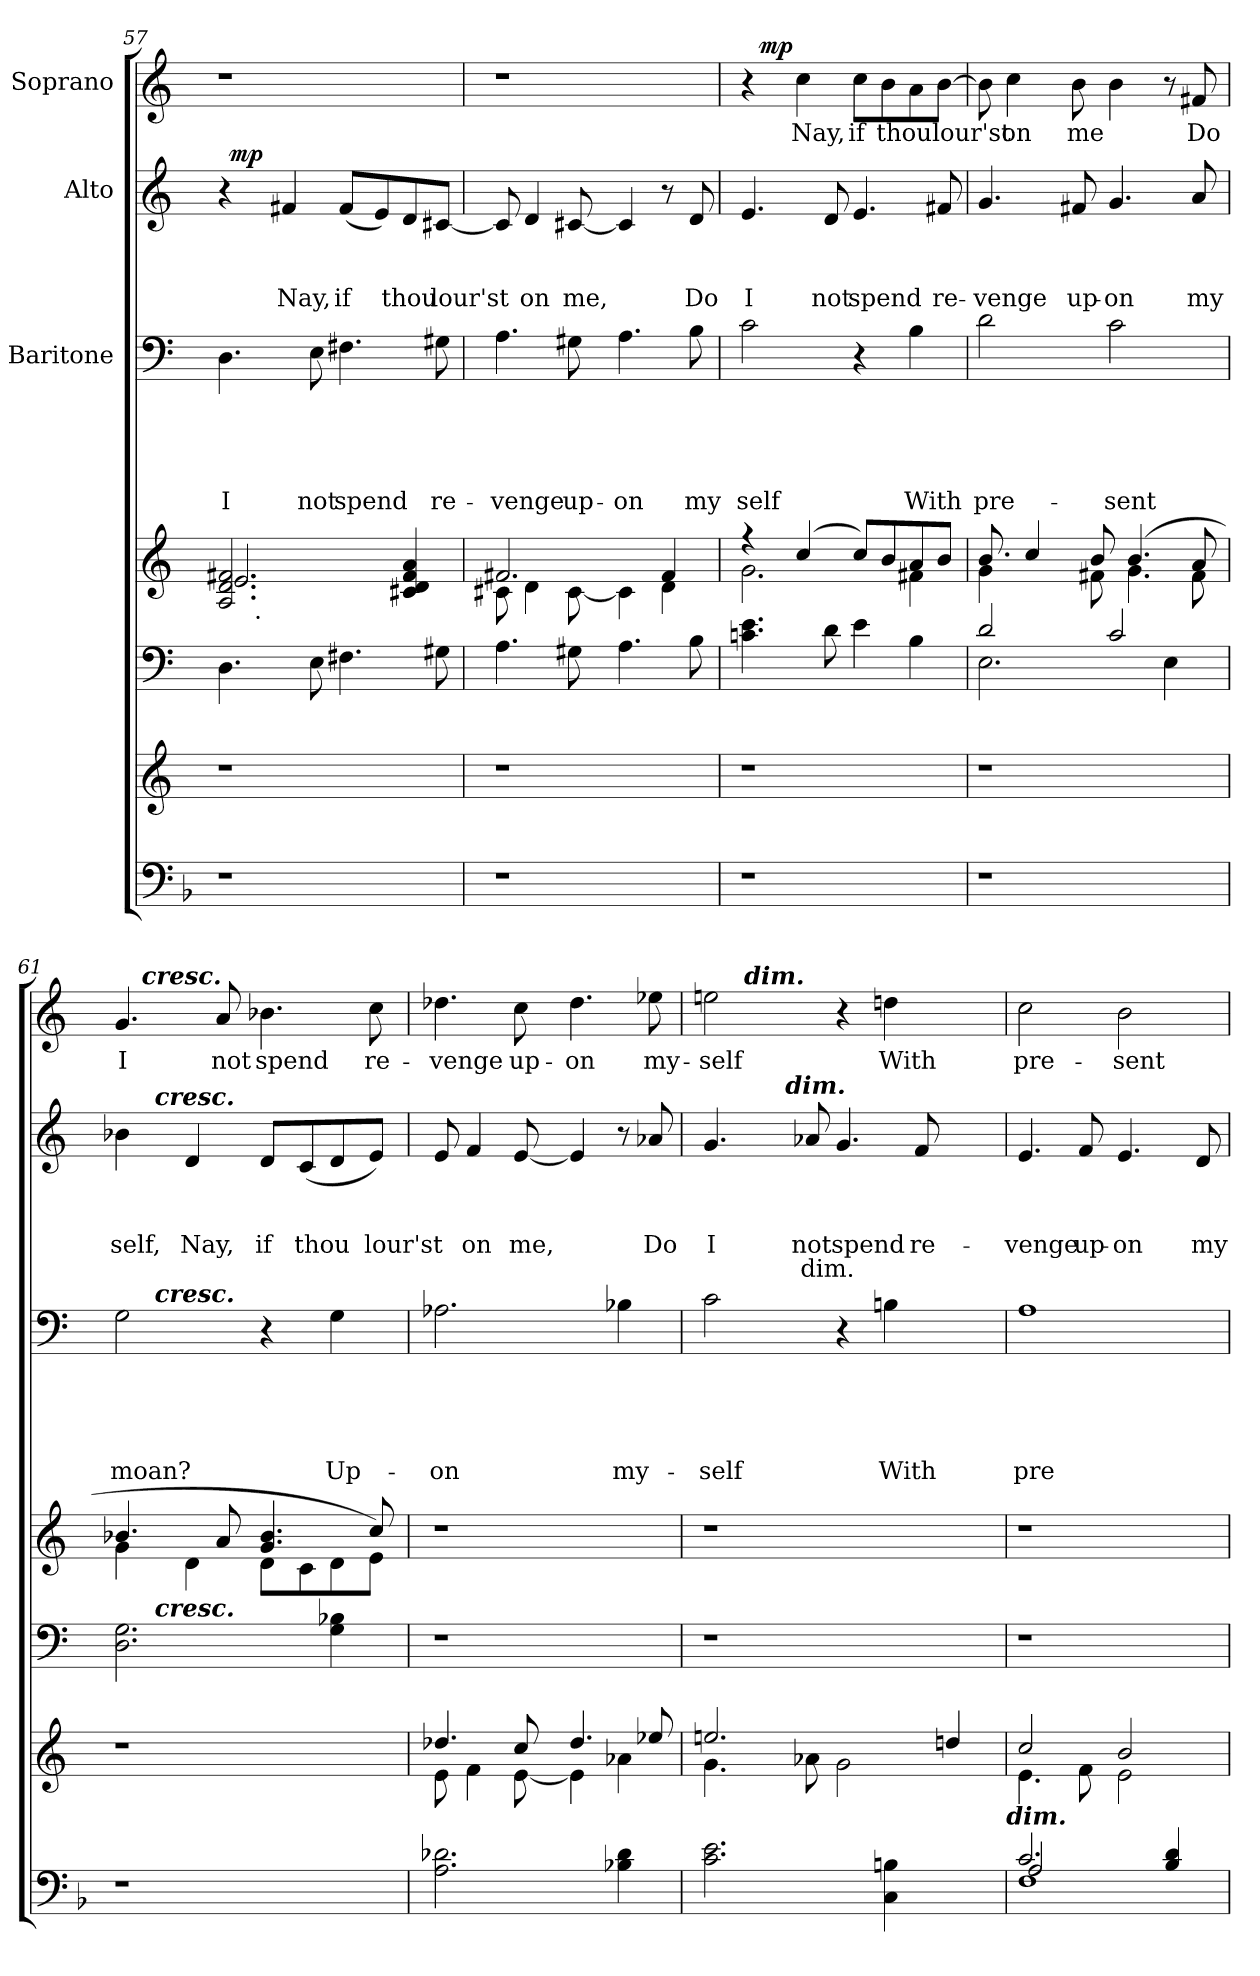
**kern	**kern	**kern	**kern	**kern	**text	**text	**text	**text	**text	**kern	**text	**text	**text	**text	**dynam	**kern	**text	**dynam
*part6	*part5	*part4	*part4	*part3	*part3	*part3	*part3	*part3	*part3	*part2	*part2	*part2	*part2	*part2	*part2	*part1	*part1	*part1
*staff7	*staff6	*staff5	*staff4	*staff3	*staff3	*staff3	*staff3	*staff3	*staff3	*staff2	*staff2	*staff2	*staff2	*staff2	*staff2	*staff1	*staff1	*staff1
*	*	*	*	*I"Baritone	*	*	*	*	*	*I"Alto	*	*	*	*	*	*I"Soprano	*	*
!!LO:PB:g=z
*clefF4	*clefG2	*clefF4	*clefG2	*clefF4	*	*	*	*	*	*clefG2	*	*	*	*	*	*clefG2	*	*
*k[b-]	*k[]	*k[]	*k[]	*k[]	*	*	*	*	*	*k[]	*	*	*	*	*	*k[]	*	*
*F:	*C:	*C:	*C:	*C:	*	*	*	*	*	*C:	*	*	*	*	*	*C:	*	*
=57	=57	=57	=57	=57	=57	=57	=57	=57	=57	=57	=57	=57	=57	=57	=57	=57	=57	=57
*	*	*	*^	*	*	*	*	*	*	*	*	*	*	*	*	*	*	*
*	*	*	*	*^	*	*	*	*	*	*	*	*	*	*	*	*	*	*	*
!	!	!	!	!	!	!	!	!	!	!	!LO:LY:b:rj	!	!	!	!	!	!	!	!	!
*	*	*	*	*	*	*	*	*	*	*	*	*^	*	*	*	*	*	*	*	*
1r	1r	4.D\	8ryy	2.A/ 2.d/ 2.f#X/	2.e/	4.D\	.	.	.	.	I	4r	32ryy	.	.	.	.	.	1r	.	.
!	!	!	!	!	!	!	!	!	!	!	!	!	!	!	!	!	!	!LO:DY:a	!	!	!
.	.	.	.	.	.	.	.	.	.	.	.	.	2ryy	.	.	.	.	mp	.	.	.
!	!	!	!LO:TX:b:t=.	!	!	!	!	!	!	!	!	!	!	!	!	!	!	!	!	!	!
.	.	.	2..ryy	.	.	.	.	.	.	.	.	.	.	.	.	.	.	.	.	.	.
!	!	!	!	!	!	!	!	!	!	!	!	!	!	!	!	!LO:LY:b	!	!	!	!	!
.	.	.	.	.	.	.	.	.	.	.	.	4f#X/	.	.	.	Nay,	.	.	.	.	.
!	!	!	!	!	!	!	!	!	!	!	!LO:LY:b	!	!	!	!	!	!	!	!	!	!
.	.	8E\	.	.	.	8E\	.	.	.	.	not	.	.	.	.	.	.	.	.	.	.
!	!	!	!	!	!	!	!	!	!	!	!LO:LY:b	!	!	!	!	!LO:LY:b	!	!	!	!	!
.	.	4.F#X\	.	.	.	4.F#X\	.	.	.	.	spend	(>8f#/L	.	.	.	if	.	.	.	.	.
.	.	.	.	.	.	.	.	.	.	.	.	.	4...ryy	.	.	.	.	.	.	.	.
.	.	.	.	.	.	.	.	.	.	.	.	8e/)	.	.	.	.	.	.	.	.	.
!	!	!	!	!	!	!	!	!	!	!	!	!	!	!	!	!LO:LY:b	!	!	!	!	!
.	.	.	.	4ryy	4c#X/ 4d/ 4f#/ 4a/	.	.	.	.	.	.	8d/	.	.	.	thou	.	.	.	.	.
!	!	!	!	!	!	!	!	!	!	!	!LO:LY:b	!	!	!	!	!LO:LY:b	!	!	!	!	!
.	.	8G#X\	.	.	.	8G#X\	.	.	.	.	re-	[<8c#X/J	.	.	.	lour'st	.	.	.	.	.
*	*	*	*	*v	*v	*	*	*	*	*	*	*	*	*	*	*	*	*	*	*	*
=58	=58	=58	=58	=58	=58	=58	=58	=58	=58	=58	=58	=58	=58	=58	=58	=58	=58	=58	=58	=58
!	!	!	!	!	!	!	!	!	!	!LO:LY:b	!	!	!	!	!	!	!	!	!	!
*	*	*	*	*	*	*	*	*	*	*	*v	*v	*	*	*	*	*	*	*	*
1r	1r	4.A\	2.f#X/	8c#X\	4.A\	.	.	.	.	-venge	8c#/]	.	.	.	.	.	1r	.	.
!	!	!	!	!	!	!	!	!	!	!	!	!	!	!LO:LY:b	!	!	!	!	!
.	.	.	.	4d\	.	.	.	.	.	.	4d/	.	.	on	.	.	.	.	.
!	!	!	!	!	!	!	!	!	!	!LO:LY:b	!	!	!	!LO:LY:b	!	!	!	!	!
.	.	8G#X\	.	[<8c#\	8G#X\	.	.	.	.	up-	[<8c#X/	.	.	me,	.	.	.	.	.
!	!	!	!	!	!	!	!	!	!	!LO:LY:b	!	!	!	!	!	!	!	!	!
.	.	4.A\	.	4c#\]	4.A\	.	.	.	.	-on	4c#/]	.	.	.	.	.	.	.	.
.	.	.	4f#/	4d\	.	.	.	.	.	.	8r	.	.	.	.	.	.	.	.
!	!	!	!	!	!	!	!	!	!	!LO:LY:b	!	!	!	!LO:LY:b	!	!	!	!	!
.	.	8B\	.	.	8B\	.	.	.	.	my	8d/	.	.	Do	.	.	.	.	.
=59	=59	=59	=59	=59	=59	=59	=59	=59	=59	=59	=59	=59	=59	=59	=59	=59	=59	=59	=59
!	!	!	!	!	!	!	!	!	!	!LO:LY:b	!	!	!	!LO:LY:b:rj	!	!	!	!	!
*	*	*	*	*	*	*	*	*	*	*	*	*	*	*	*	*	*^	*	*
1r	1r	4.cn\ 4.e\	4rff	2.g\	2c\	.	.	.	.	self	4.e/	.	.	I	.	.	4r	16ryy	.	.
!	!	!	!	!	!	!	!	!	!	!	!	!	!	!	!	!	!	!	!	!LO:DY:a
.	.	.	.	.	.	.	.	.	.	.	.	.	.	.	.	.	.	2...ryy	.	mp
!	!	!	!	!	!	!	!	!	!	!	!	!	!	!	!	!	!	!	!LO:LY:b	!
.	.	.	(4cc/	.	.	.	.	.	.	.	.	.	.	.	.	.	4cc\	.	Nay,	.
!	!	!	!	!	!	!	!	!	!	!	!	!	!	!LO:LY:b	!	!	!	!	!	!
.	.	8d\	.	.	.	.	.	.	.	.	8d/	.	.	not	.	.	.	.	.	.
!	!	!	!	!	!	!	!	!	!	!	!	!	!	!LO:LY:b	!	!	!	!	!LO:LY:b	!
.	.	4e\	8cc/L)	.	4r	.	.	.	.	.	4.e/	.	.	spend	.	.	8cc\L	.	if	.
!	!	!	!	!	!	!	!	!	!	!	!	!	!	!	!	!	!	!	!LO:LY:b	!
.	.	.	8b/	.	.	.	.	.	.	.	.	.	.	.	.	.	8b\	.	thou	.
!	!	!	!	!	!	!	!	!	!	!LO:LY:b	!	!	!	!	!	!	!	!	!	!
.	.	4B\	8a/	4f#X\	4B\	.	.	.	.	With	.	.	.	.	.	.	8a\	.	.	.
!	!	!	!	!	!	!	!	!	!	!	!	!	!	!LO:LY:b	!	!	!	!	!LO:LY:b	!
.	.	.	8b/J	.	.	.	.	.	.	.	8f#X/	.	.	re-	.	.	[>8b\J	.	lour'st	.
=60	=60	=60	=60	=60	=60	=60	=60	=60	=60	=60	=60	=60	=60	=60	=60	=60	=60	=60	=60	=60
*	*	*^	*^	*^	*	*	*	*	*	*	*	*	*	*	*	*	*	*	*	*
!	!	!	!	!	!	!	!	!	!	!	!	!	!LO:LY:b	!	!	!	!LO:LY:b	!	!	!	!	!	!
*	*	*	*	*	*	*	*	*	*	*	*	*	*	*	*	*	*	*	*	*v	*v	*	*
1r	1r	2.E\	2d/	4g\	8.b/	4..ryy	2..ryy	2d\	.	.	.	.	pre-	4.g/	.	.	-venge	.	.	8b\]	.	.
!	!	!	!	!	!	!	!	!	!	!	!	!	!	!	!	!	!	!	!	!	!LO:LY:b	!
.	.	.	.	.	.	.	.	.	.	.	.	.	.	.	.	.	.	.	.	4cc\	on	.
.	.	.	.	.	4cc/	.	.	.	.	.	.	.	.	.	.	.	.	.	.	.	.	.
.	.	.	.	2ryy	.	.	.	.	.	.	.	.	.	.	.	.	.	.	.	.	.	.
!	!	!	!	!	!	!	!	!	!	!	!	!	!	!	!	!	!LO:LY:b	!	!	!	!LO:LY:b	!
.	.	.	.	.	.	.	.	.	.	.	.	.	.	8f#X/	.	.	up-	.	.	8b\	me	.
.	.	.	.	.	8b/	8f#X\	.	.	.	.	.	.	.	.	.	.	.	.	.	.	.	.
!	!	!	!	!	!	!	!	!	!	!	!	!	!LO:LY:b	!	!	!	!LO:LY:b	!	!	!	!	!
.	.	.	2c/	.	.	.	.	2c\	.	.	.	.	-sent	4.g/	.	.	-on	.	.	4b\	.	.
.	.	.	.	.	4.g\	(<4.b/	.	.	.	.	.	.	.	.	.	.	.	.	.	.	.	.
.	.	4E\	.	8ryy	.	.	.	.	.	.	.	.	.	.	.	.	.	.	.	8r	.	.
!	!	!	!	!	!	!	!	!	!	!	!	!	!	!	!	!	!LO:LY:b	!	!	!	!LO:LY:b	!
.	.	.	.	8f#\	.	.	8a/	.	.	.	.	.	.	8a/	.	.	my	.	.	8f#X/	Do	.
.	.	.	.	.	16ryy	16ryy	.	.	.	.	.	.	.	.	.	.	.	.	.	.	.	.
*	*	*	*	*	*	*v	*v	*	*	*	*	*	*	*	*	*	*	*	*	*	*	*
=61	=61	=61	=61	=61	=61	=61	=61	=61	=61	=61	=61	=61	=61	=61	=61	=61	=61	=61	=61	=61	=61
!	!	!	!	!	!	!	!	!	!	!	!	!LO:LY:b	!	!	!	!LO:LY:b	!	!	!	!LO:LY:b:rj	!
*	*	*	*	*	*v	*v	*^	*	*	*	*	*	*^	*	*	*	*	*	*^	*	*
1r	1r	2.D\ 2.G\	8ryy	4.b-X/	4g\	2G\	8ryy	.	.	.	.	moan?	4b-X\	8ryy	.	.	self,	.	.	4.g/	16.ryy	I	.
!	!	!	!	!	!	!	!	!	!	!	!	!	!	!	!	!	!	!	!	!	!LO:TX:a:Bi:t=cresc.	!	!
.	.	.	.	.	.	.	.	.	.	.	.	.	.	.	.	.	.	.	.	.	2ryy	.	.
!	!	!	!	!	!	!	!	!	!	!	!	!	!	!LO:TX:a:Bi:t=cresc.	!	!	!	!	!	!	!	!	!
!	!	!	!	!	!	!	!LO:TX:a:Bi:t=cresc.	!	!	!	!	!	!	!	!	!	!	!	!	!	!	!	!
!	!	!	!LO:TX:a:Bi:t=cresc.	!	!	!	!	!	!	!	!	!	!	!	!	!	!	!	!	!	!	!	!
.	.	.	2..ryy	.	.	.	2..ryy	.	.	.	.	.	.	2..ryy	.	.	.	.	.	.	.	.	.
!	!	!	!	!	!	!	!	!	!	!	!	!	!	!	!	!	!LO:LY:b	!	!	!	!	!	!
.	.	.	.	.	4d\	.	.	.	.	.	.	.	4d/	.	.	.	Nay,	.	.	.	.	.	.
!	!	!	!	!	!	!	!	!	!	!	!	!	!	!	!	!	!	!	!	!	!	!LO:LY:b	!
.	.	.	.	8a/	.	.	.	.	.	.	.	.	.	.	.	.	.	.	.	8a/	.	not	.
!	!	!	!	!	!	!	!	!	!	!	!	!	!	!	!	!	!LO:LY:b	!	!	!	!	!LO:LY:b	!
.	.	.	.	4.g/ 4.b-/	8d\L	4r	.	.	.	.	.	.	8d/L	.	.	.	if	.	.	4.b-X\	.	spend	.
.	.	.	.	.	.	.	.	.	.	.	.	.	.	.	.	.	.	.	.	.	4ryy	.	.
!	!	!	!	!	!	!	!	!	!	!	!	!	!	!	!	!	!LO:LY:b	!	!	!	!	!	!
.	.	.	.	.	8c\	.	.	.	.	.	.	.	(<8c/	.	.	.	thou	.	.	.	.	.	.
!	!	!	!	!	!	!	!	!	!	!	!	!LO:LY:b	!	!	!	!	!	!	!	!	!	!	!
.	.	4G\ 4B-X\	.	.	8d\	4G\	.	.	.	.	.	Up-	8d/	.	.	.	.	.	.	.	.	.	.
.	.	.	.	.	.	.	.	.	.	.	.	.	.	.	.	.	.	.	.	.	8ryy	.	.
!	!	!	!	!	!	!	!	!	!	!	!	!	!	!	!	!	!LO:LY:b	!	!	!	!	!LO:LY:b	!
.	.	.	.	8cc/	8e\J)	.	.	.	.	.	.	.	8e/J)	.	.	.	lour'st	.	.	8cc\	.	re-	.
.	.	.	.	.	.	.	.	.	.	.	.	.	.	.	.	.	.	.	.	.	32ryy	.	.
!!LO:PB:g=z
=62	=62	=62	=62	=62	=62	=62	=62	=62	=62	=62	=62	=62	=62	=62	=62	=62	=62	=62	=62	=62	=62	=62	=62
*	*^	*	*	*	*	*	*	*	*	*	*	*	*	*	*	*	*	*	*	*	*	*	*
!	!	!	!	!	!	!	!	!	!	!	!	!	!LO:LY:b	!	!	!	!	!	!	!	!	!	!LO:LY:b	!
*	*	*	*v	*v	*	*	*v	*v	*	*	*	*	*	*v	*v	*	*	*	*	*	*v	*v	*	*
*	*	*	*	*v	*v	*	*	*	*	*	*	*	*	*	*	*	*	*	*	*
2.A\ 2.d-X\	4.dd-X/	8e\	1r	1r	2.A-X\	.	.	.	.	-on	8e/	.	.	.	.	.	4.dd-X\	-venge	.
!	!	!	!	!	!	!	!	!	!	!	!	!	!	!LO:LY:b	!	!	!	!	!
.	.	4f\	.	.	.	.	.	.	.	.	4f/	.	.	on	.	.	.	.	.
!	!	!	!	!	!	!	!	!	!	!	!	!	!	!LO:LY:b	!	!	!	!LO:LY:b	!
.	8cc/	[<8e\	.	.	.	.	.	.	.	.	[<8e/	.	.	me,	.	.	8cc\	up-	.
!	!	!	!	!	!	!	!	!	!	!	!	!	!	!	!	!	!	!LO:LY:b:rj	!
.	4.dd-/	4e\]	.	.	.	.	.	.	.	.	4e/]	.	.	.	.	.	4.dd-\	-on	.
!	!	!	!	!	!	!	!	!	!	!LO:LY:b	!	!	!	!	!	!	!	!	!
4B-X\ 4d-\	.	4a-X\	.	.	4B-X\	.	.	.	.	my-	8r	.	.	.	.	.	.	.	.
!	!	!	!	!	!	!	!	!	!	!	!	!	!	!LO:LY:b	!	!	!	!LO:LY:b	!
.	8ee-X/	.	.	.	.	.	.	.	.	.	8a-X/	.	.	Do	.	.	8ee-X\	my-	.
=63	=63	=63	=63	=63	=63	=63	=63	=63	=63	=63	=63	=63	=63	=63	=63	=63	=63	=63	=63
!	!	!	!	!	!	!	!	!	!	!LO:LY:b	!	!	!	!LO:LY:b:rj	!	!	!	!LO:LY:b	!
*	*	*	*	*	*	*	*	*	*	*	*^	*	*	*	*	*	*^	*	*
2.c\ 2.e\	2.een/	4.g\	1r	1r	2c\	.	.	.	.	-self	4.g/	4ryy	.	.	I	.	.	2een\	8.ryy	-self	.
!	!	!	!	!	!	!	!	!	!	!	!	!	!	!	!	!	!	!	!LO:TX:a:Bi:t=dim.	!	!
.	.	.	.	.	.	.	.	.	.	.	.	.	.	.	.	.	.	.	1ryy	.	.
.	.	.	.	.	.	.	.	.	.	.	.	16ryy	.	.	.	.	.	.	.	.	.
!	!	!	!	!	!	!	!	!	!	!	!	!LO:TX:a:Bi:t=dim.	!	!	!	!	!	!	!	!	!
.	.	.	.	.	.	.	.	.	.	.	.	2...ryy	.	.	.	.	.	.	.	.	.
!	!	!	!	!	!	!	!	!	!	!	!	!	!	!	!LO:LY:b:rj	!LO:LY:b:rj	!	!	!	!	!
.	.	8a-X\	.	.	.	.	.	.	.	.	8a-X/	.	.	.	not	dim.	.	.	.	.	.
!	!	!	!	!	!	!	!	!	!	!	!	!	!	!	!LO:LY:b	!	!	!	!	!	!
.	.	2g\	.	.	4r	.	.	.	.	.	4.g/	.	.	.	spend	.	.	4r	.	.	.
!	!	!	!	!	!	!	!	!	!	!LO:LY:b	!	!	!	!	!	!	!	!	!	!LO:LY:b	!
4C\ 4Bn\	4ryy	.	.	.	4Bn\	.	.	.	.	With	.	.	.	.	.	.	.	4ddn\	.	With	.
!	!	!	!	!	!	!	!	!	!	!	!	!	!	!	!LO:LY:b	!	!	!	!	!	!
.	.	.	.	.	.	.	.	.	.	.	8f/	.	.	.	re-	.	.	.	.	.	.
4ryy	4ddn/	4ryy	4ryy	4ryy	4ryy	.	.	.	.	.	4ryy	.	.	.	.	.	.	4ryy	.	.	.
.	.	.	.	.	.	.	.	.	.	.	.	.	.	.	.	.	.	.	16ryy	.	.
!	!	!LO:TX:b:Bi:t=dim.	!	!	!	!	!	!	!	!	!	!	!	!	!	!	!	!	!	!	!
=64	=64	=64	=64	=64	=64	=64	=64	=64	=64	=64	=64	=64	=64	=64	=64	=64	=64	=64	=64	=64	=64
*^	*	*	*	*	*	*	*	*	*	*	*	*	*	*	*	*	*	*	*	*	*
*	*^	*	*	*	*	*	*	*	*	*	*	*	*	*	*	*	*	*	*	*	*	*
!	!	!	!	!	!	!	!	!	!	!	!	!LO:LY:b	!	!	!	!	!LO:LY:b	!	!	!	!	!LO:LY:b	!
*	*	*	*	*	*	*	*	*	*	*	*	*	*v	*v	*	*	*	*	*	*	*	*	*
*	*	*	*	*	*	*	*	*	*	*	*	*	*	*	*	*	*	*	*v	*v	*	*
2.c/	1F	2A/	2cc/	4.e\	1r	1r	1A	.	.	.	.	pre-	4.e/	.	.	-venge	.	.	2cc\	pre-	.
!	!	!	!	!	!	!	!	!	!	!	!	!	!	!	!	!LO:LY:b	!	!	!	!	!
.	.	.	.	8f\	.	.	.	.	.	.	.	.	8f/	.	.	up-	.	.	.	.	.
!	!	!	!	!	!	!	!	!	!	!	!	!	!	!	!	!LO:LY:b:rj	!	!	!	!LO:LY:b	!
.	.	2ryy	2b/	2e\	.	.	.	.	.	.	.	.	4.e/	.	.	-on	.	.	2b\	-sent	.
4B-/ 4d/	.	.	.	.	.	.	.	.	.	.	.	.	.	.	.	.	.	.	.	.	.
!	!	!	!	!	!	!	!	!	!	!	!	!	!	!	!	!LO:LY:b	!	!	!	!	!
.	.	.	.	.	.	.	.	.	.	.	.	.	8d/	.	.	my-	.	.	.	.	.
*v	*v	*v	*	*	*	*	*	*	*	*	*	*	*	*	*	*	*	*	*	*	*
*	*v	*v	*	*	*	*	*	*	*	*	*	*	*	*	*	*	*	*	*
=	=	=	=	=	=	=	=	=	=	=	=	=	=	=	=	=	=	=
*-	*-	*-	*-	*-	*-	*-	*-	*-	*-	*-	*-	*-	*-	*-	*-	*-	*-	*-
